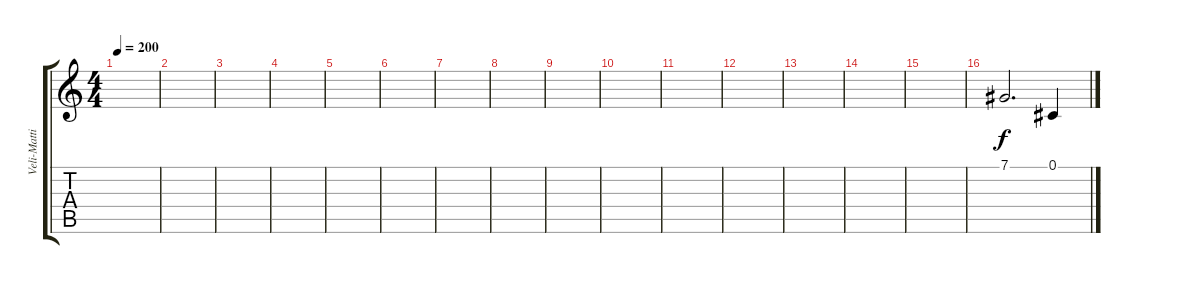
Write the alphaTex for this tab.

\track ("Veli-Matti Kananen" "Veli-Matti") {instrument lead2sawtooth}
\staff {score tabs}
\tuning (Db4 Ab3 E3 B2 Gb2 Db2) {hide}
\ts (4 4)
\tempo 200
\clef g2
\ks c
|
|
|
|
|
|
|
|
|
|
|
|
|
|
|
7.1.2{d instrument choiraahs} 0.1.4
